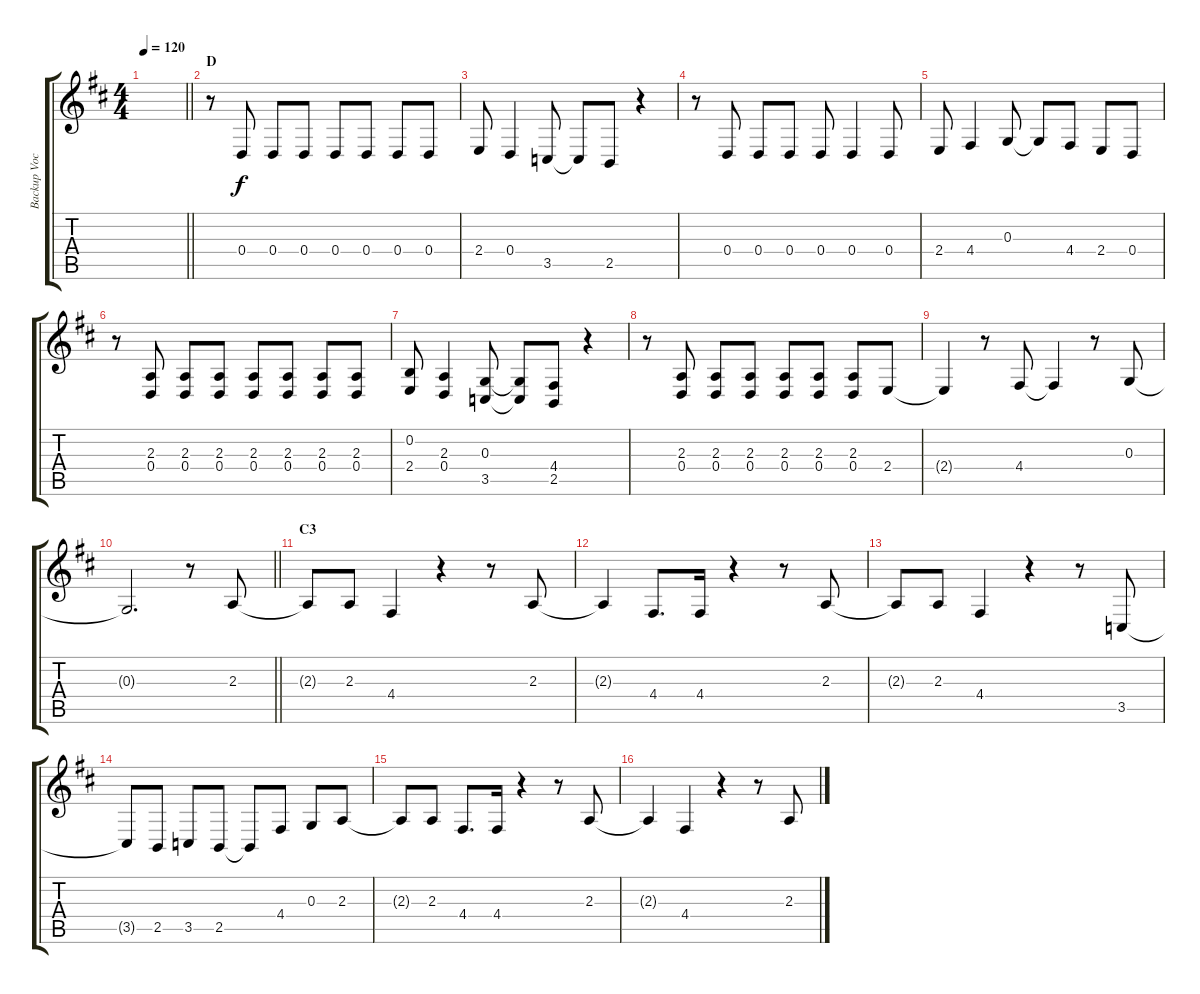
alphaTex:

\track ("Backup Vocals" "Backup Voc") {instrument altosax}
\staff {score tabs}
\tuning (E4 B3 G3 D3 A2 E2) {hide}
\ts (4 4)
\tempo 120
\clef g2
\barLineRight lightlight
\ks d
|
\section ("" "D")
r.8 0.4.8 0.4.8 0.4.8 0.4.8 0.4.8 0.4.8 0.4.8 |
2.4.8 0.4.4 3.5.8 3.5{t}.8 2.5.8 r.4 |
r.8 0.4.8 0.4.8 0.4.8 0.4.8 0.4.4 0.4.8 |
2.4.8 4.4.4 0.3.8 0.3{t}.8 4.4.8 2.4.8 0.4.8 |
r.8 (2.3 0.4).8 (2.3 0.4).8 (2.3 0.4).8 (2.3 0.4).8 (2.3 0.4).8 (2.3 0.4).8 (2.3 0.4).8 |
(0.2 2.4).8 (2.3 0.4).4 (0.3 3.5).8 (0.3{t} 3.5{t}).8 (4.4 2.5).8 r.4 |
r.8 (2.3 0.4).8 (2.3 0.4).8 (2.3 0.4).8 (2.3 0.4).8 (2.3 0.4).8 (2.3 0.4).8 2.4.8 |
2.4{t}.4 r.8 4.4.8 4.4{t}.4 r.8 0.3.8 |
\barLineRight lightlight
0.3{t}.2{d} r.8 2.3.8 |
\section ("" "C3")
2.3{t}.8 2.3.8 4.4.4 r.4 r.8 2.3.8 |
2.3{t}.4 4.4.8{d} 4.4.16 r.4 r.8 2.3.8 |
2.3{t}.8 2.3.8 4.4.4 r.4 r.8 3.5.8 |
3.5{t}.8 2.5.8 3.5.8 2.5.8 2.5{t}.8 4.4.8 0.3.8 2.3.8 |
2.3{t}.8 2.3.8 4.4.8{d} 4.4.16 r.4 r.8 2.3.8 |
2.3{t}.4 4.4.4 r.4 r.8 2.3.8
